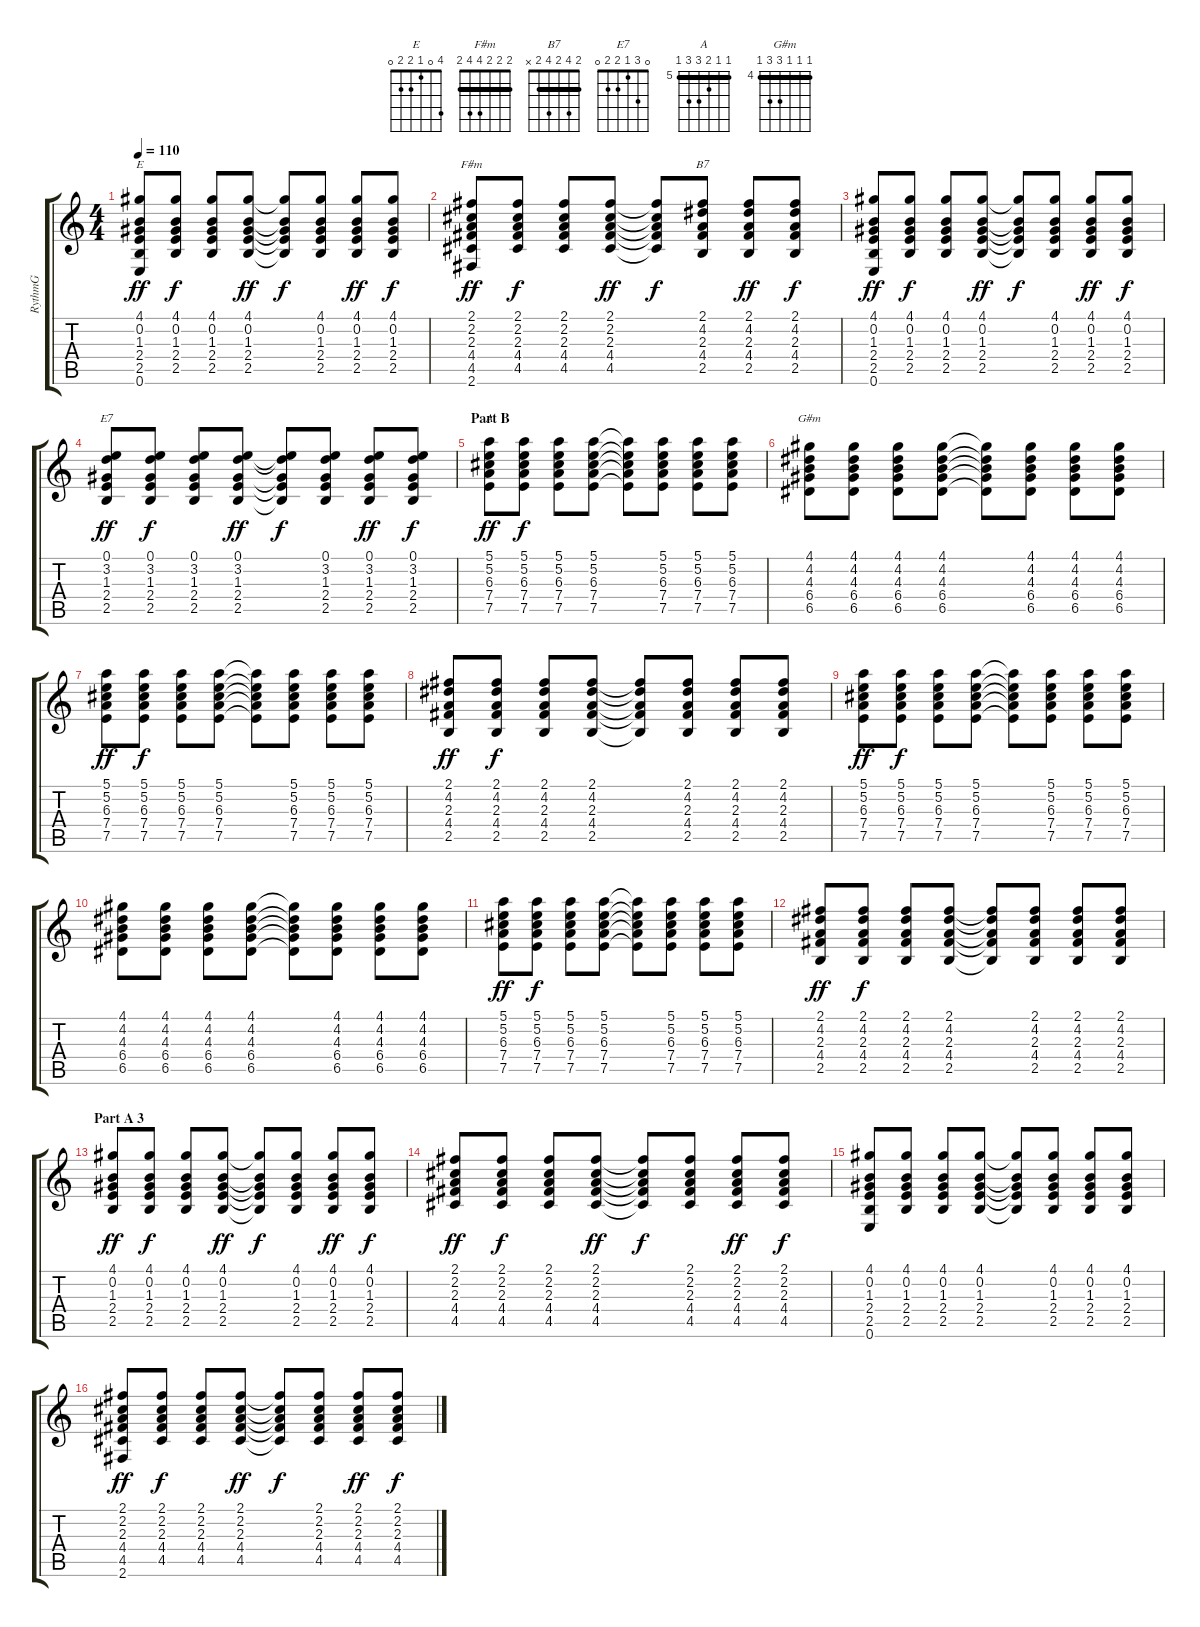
\track ("RythmG" "RythmG") {instrument acousticguitarsteel}
\staff {score tabs}
\tuning (E4 B3 G3 D3 A2 E2) {hide}
\chord ("E" 4 0 1 2 2 0)
\chord ("F#m" 2 2 2 4 4 2) {barre 2}
\chord ("B7" 2 4 2 4 2 x) {barre 2}
\chord ("E7" 0 3 1 2 2 0)
\chord ("A" 5 5 6 7 7 5) {firstfret 5 barre 5}
\chord ("G#m" 4 4 4 6 6 4) {firstfret 4 barre 4}
\ts (4 4)
\tempo 110
\clef g2
\ks c
(4.1 0.2 1.3 2.4 2.5 0.6).8{ch "E" dy ff} (4.1 0.2 1.3 2.4 2.5).8{dy f} (4.1 0.2 1.3 2.4 2.5).8 (4.1 0.2 1.3 2.4 2.5).8{dy ff} (4.1{t} 0.2{t} 1.3{t} 2.4{t} 2.5{t}).8{dy f} (4.1 0.2 1.3 2.4 2.5).8 (4.1 0.2 1.3 2.4 2.5).8{dy ff} (4.1 0.2 1.3 2.4 2.5).8{dy f} |
(2.1 2.2 2.3 4.4 4.5 2.6).8{ch "F#m" dy ff} (2.1 2.2 2.3 4.4 4.5).8{dy f} (2.1 2.2 2.3 4.4 4.5).8 (2.1 2.2 2.3 4.4 4.5).8{dy ff} (2.1{t} 2.2{t} 2.3{t} 4.4{t} 4.5{t}).8{dy f} (2.1 4.2 2.3 4.4 2.5).8{ch "B7"} (2.1 4.2 2.3 4.4 2.5).8{dy ff} (2.1 4.2 2.3 4.4 2.5).8{dy f} |
(4.1 0.2 1.3 2.4 2.5 0.6).8{dy ff} (4.1 0.2 1.3 2.4 2.5).8{dy f} (4.1 0.2 1.3 2.4 2.5).8 (4.1 0.2 1.3 2.4 2.5).8{dy ff} (4.1{t} 0.2{t} 1.3{t} 2.4{t} 2.5{t}).8{dy f} (4.1 0.2 1.3 2.4 2.5).8 (4.1 0.2 1.3 2.4 2.5).8{dy ff} (4.1 0.2 1.3 2.4 2.5).8{dy f} |
(0.1 3.2 1.3 2.4 2.5).8{ch "E7" dy ff} (0.1 3.2 1.3 2.4 2.5).8{dy f} (0.1 3.2 1.3 2.4 2.5).8 (0.1 3.2 1.3 2.4 2.5).8{dy ff} (0.1{t} 3.2{t} 1.3{t} 2.4{t} 2.5{t}).8{dy f} (0.1 3.2 1.3 2.4 2.5).8 (0.1 3.2 1.3 2.4 2.5).8{dy ff} (0.1 3.2 1.3 2.4 2.5).8{dy f} |
\section ("" "Part B")
(5.1 5.2 6.3 7.4 7.5).8{ch "A" dy ff} (5.1 5.2 6.3 7.4 7.5).8{dy f} (5.1 5.2 6.3 7.4 7.5).8 (5.1 5.2 6.3 7.4 7.5).8 (5.1{t} 5.2{t} 6.3{t} 7.4{t} 7.5{t}).8 (5.1 5.2 6.3 7.4 7.5).8 (5.1 5.2 6.3 7.4 7.5).8 (5.1 5.2 6.3 7.4 7.5).8 |
(4.1 4.2 4.3 6.4 6.5).8{ch "G#m"} (4.1 4.2 4.3 6.4 6.5).8 (4.1 4.2 4.3 6.4 6.5).8 (4.1 4.2 4.3 6.4 6.5).8 (4.1{t} 4.2{t} 4.3{t} 6.4{t} 6.5{t}).8 (4.1 4.2 4.3 6.4 6.5).8 (4.1 4.2 4.3 6.4 6.5).8 (4.1 4.2 4.3 6.4 6.5).8 |
(5.1 5.2 6.3 7.4 7.5).8{dy ff} (5.1 5.2 6.3 7.4 7.5).8{dy f} (5.1 5.2 6.3 7.4 7.5).8 (5.1 5.2 6.3 7.4 7.5).8 (5.1{t} 5.2{t} 6.3{t} 7.4{t} 7.5{t}).8 (5.1 5.2 6.3 7.4 7.5).8 (5.1 5.2 6.3 7.4 7.5).8 (5.1 5.2 6.3 7.4 7.5).8 |
(2.1 4.2 2.3 4.4 2.5).8{dy ff} (2.1 4.2 2.3 4.4 2.5).8{dy f} (2.1 4.2 2.3 4.4 2.5).8 (2.1 4.2 2.3 4.4 2.5).8 (2.1{t} 4.2{t} 2.3{t} 4.4{t} 2.5{t}).8 (2.1 4.2 2.3 4.4 2.5).8 (2.1 4.2 2.3 4.4 2.5).8 (2.1 4.2 2.3 4.4 2.5).8 |
(5.1 5.2 6.3 7.4 7.5).8{dy ff} (5.1 5.2 6.3 7.4 7.5).8{dy f} (5.1 5.2 6.3 7.4 7.5).8 (5.1 5.2 6.3 7.4 7.5).8 (5.1{t} 5.2{t} 6.3{t} 7.4{t} 7.5{t}).8 (5.1 5.2 6.3 7.4 7.5).8 (5.1 5.2 6.3 7.4 7.5).8 (5.1 5.2 6.3 7.4 7.5).8 |
(4.1 4.2 4.3 6.4 6.5).8 (4.1 4.2 4.3 6.4 6.5).8 (4.1 4.2 4.3 6.4 6.5).8 (4.1 4.2 4.3 6.4 6.5).8 (4.1{t} 4.2{t} 4.3{t} 6.4{t} 6.5{t}).8 (4.1 4.2 4.3 6.4 6.5).8 (4.1 4.2 4.3 6.4 6.5).8 (4.1 4.2 4.3 6.4 6.5).8 |
(5.1 5.2 6.3 7.4 7.5).8{dy ff} (5.1 5.2 6.3 7.4 7.5).8{dy f} (5.1 5.2 6.3 7.4 7.5).8 (5.1 5.2 6.3 7.4 7.5).8 (5.1{t} 5.2{t} 6.3{t} 7.4{t} 7.5{t}).8 (5.1 5.2 6.3 7.4 7.5).8 (5.1 5.2 6.3 7.4 7.5).8 (5.1 5.2 6.3 7.4 7.5).8 |
(2.1 4.2 2.3 4.4 2.5).8{dy ff} (2.1 4.2 2.3 4.4 2.5).8{dy f} (2.1 4.2 2.3 4.4 2.5).8 (2.1 4.2 2.3 4.4 2.5).8 (2.1{t} 4.2{t} 2.3{t} 4.4{t} 2.5{t}).8 (2.1 4.2 2.3 4.4 2.5).8 (2.1 4.2 2.3 4.4 2.5).8 (2.1 4.2 2.3 4.4 2.5).8 |
\section ("" "Part A 3")
(4.1 0.2 1.3 2.4 2.5).8{dy ff} (4.1 0.2 1.3 2.4 2.5).8{dy f} (4.1 0.2 1.3 2.4 2.5).8 (4.1 0.2 1.3 2.4 2.5).8{dy ff} (4.1{t} 0.2{t} 1.3{t} 2.4{t} 2.5{t}).8{dy f} (4.1 0.2 1.3 2.4 2.5).8 (4.1 0.2 1.3 2.4 2.5).8{dy ff} (4.1 0.2 1.3 2.4 2.5).8{dy f} |
(2.1 2.2 2.3 4.4 4.5).8{dy ff} (2.1 2.2 2.3 4.4 4.5).8{dy f} (2.1 2.2 2.3 4.4 4.5).8 (2.1 2.2 2.3 4.4 4.5).8{dy ff} (2.1{t} 2.2{t} 2.3{t} 4.4{t} 4.5{t}).8{dy f} (2.1 2.2 2.3 4.4 4.5).8 (2.1 2.2 2.3 4.4 4.5).8{dy ff} (2.1 2.2 2.3 4.4 4.5).8{dy f} |
(4.1 0.2 1.3 2.4 2.5 0.6).8 (4.1 0.2 1.3 2.4 2.5).8 (4.1 0.2 1.3 2.4 2.5).8 (4.1 0.2 1.3 2.4 2.5).8 (4.1{t} 0.2{t} 1.3{t} 2.4{t} 2.5{t}).8 (4.1 0.2 1.3 2.4 2.5).8 (4.1 0.2 1.3 2.4 2.5).8 (4.1 0.2 1.3 2.4 2.5).8 |
(2.1 2.2 2.3 4.4 4.5 2.6).8{dy ff} (2.1 2.2 2.3 4.4 4.5).8{dy f} (2.1 2.2 2.3 4.4 4.5).8 (2.1 2.2 2.3 4.4 4.5).8{dy ff} (2.1{t} 2.2{t} 2.3{t} 4.4{t} 4.5{t}).8{dy f} (2.1 2.2 2.3 4.4 4.5).8 (2.1 2.2 2.3 4.4 4.5).8{dy ff} (2.1 2.2 2.3 4.4 4.5).8{dy f}
